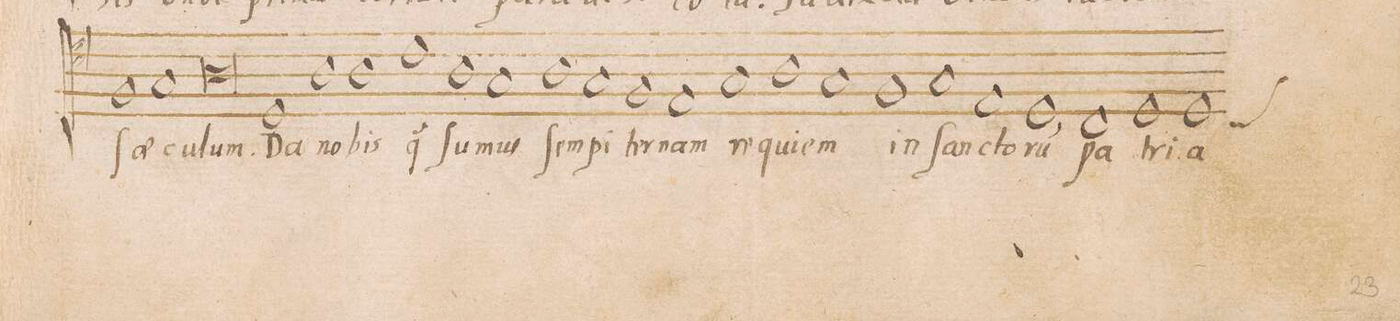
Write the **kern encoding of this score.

**kern	**text
*I"TENOR	*
*clefC4	*
*k[]	*
*met(c|)	*
*M2/1	*
1F	ſae-
1G	-cu-
=29	=29
0A	-lum.
=30	=30
1D	Da
1A	no-
=31	=31
1A	-bis
1c	q(uae)-
=32	=32
1A	-ſu-
1G	-mus
=33	=33
1A	ſem-
1G	-pi-
=34	=34
1F	-ter-
1E	-nam
=35	=35
1G	re-
1A	-qui-
=36	=36
1G	-em
1F	in
=37	=37
1G	ſan-
1E	-cto-
=38	=38
1D,	-ru(m)
1C	pa-
=39	=39
1D	-tri-
*custos:C	*
1D	-a
=40	=40
*-	*-
